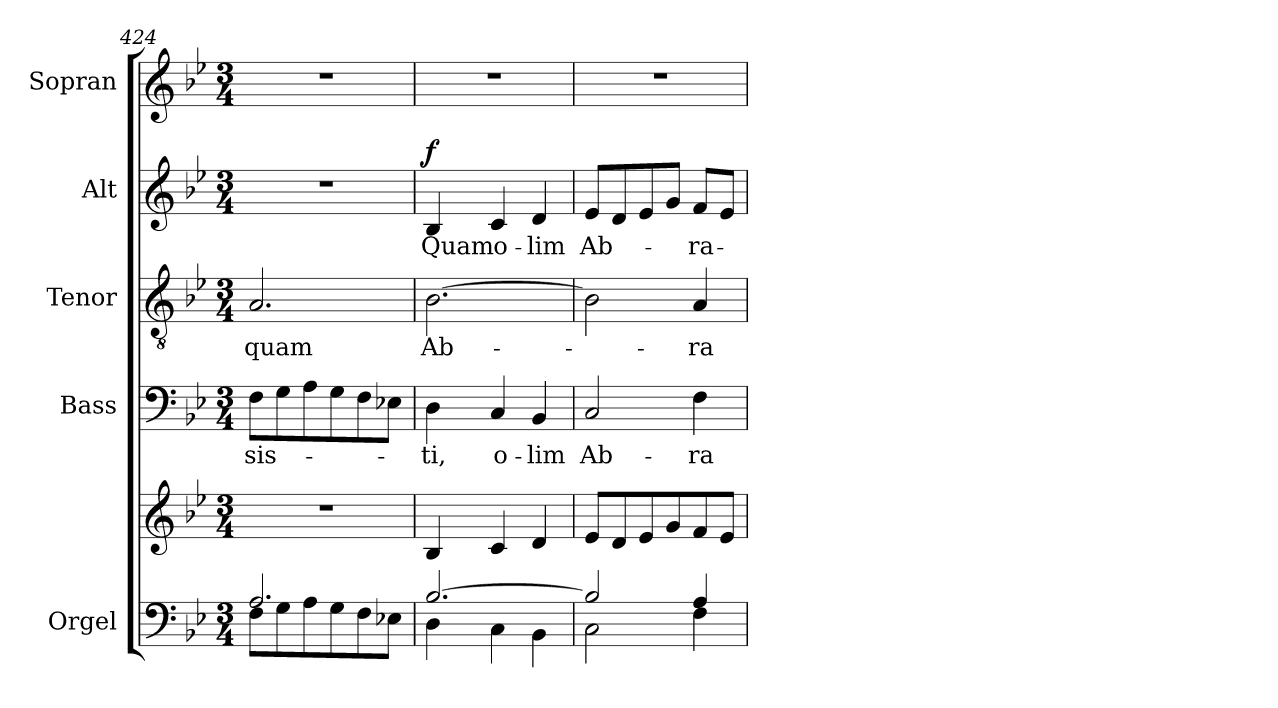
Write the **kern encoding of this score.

**kern	**kern	**kern	**text	**kern	**text	**kern	**text	**dynam	**kern
*part5	*part5	*part4	*part4	*part3	*part3	*part2	*part2	*part2	*part1
*staff6	*staff5	*staff4	*staff4	*staff3	*staff3	*staff2	*staff2	*staff2	*staff1
*I"Orgel	*	*I"Bass	*	*I"Tenor	*	*I"Alt	*	*	*I"Sopran
*I'Org.	*	*I'B.	*	*I'T.	*	*I'A.	*	*	*I'S.
*clefF4	*clefG2	*clefF4	*	*clefGv2	*	*clefG2	*	*	*clefG2
*k[b-e-]	*k[b-e-]	*k[b-e-]	*	*k[b-e-]	*	*k[b-e-]	*	*	*k[b-e-]
*B-:	*B-:	*B-:	*	*B-:	*	*B-:	*	*	*B-:
*M3/4	*M3/4	*M3/4	*	*M3/4	*	*M3/4	*	*	*M3/4
=424	=424	=424	=424	=424	=424	=424	=424	=424	=424
*^	*	*	*	*	*	*	*	*	*
!	!	!	!	!LO:LY:b	!	!LO:LY:b	!	!	!	!
2.A/	8F\L	2.r	8F\L	-sis-	2.A/	quam	2.r	.	.	2.r
.	8G\	.	8G\	.	.	.	.	.	.	.
.	8A\	.	8A\	.	.	.	.	.	.	.
.	8G\	.	8G\	.	.	.	.	.	.	.
.	8F\	.	8F\	.	.	.	.	.	.	.
.	8E-X\J	.	8E-X\J	.	.	.	.	.	.	.
=425	=425	=425	=425	=425	=425	=425	=425	=425	=425	=425
!	!	!	!	!LO:LY:b	!	!LO:LY:b	!	!LO:LY:b	!LO:DY:a	!
[>2.B-/	4D\	4B-/	4D\	-ti,	[2.B-\	Ab-	4B-/	Quam	f	2.r
!	!	!	!	!LO:LY:b	!	!	!	!LO:LY:b	!	!
.	4C\	4c/	4C/	o-	.	.	4c/	o-	.	.
!	!	!	!	!LO:LY:b	!	!	!	!LO:LY:b	!	!
.	4BB-\	4d/	4BB-/	-lim	.	.	4d/	-lim	.	.
=426	=426	=426	=426	=426	=426	=426	=426	=426	=426	=426
!	!	!	!	!LO:LY:b	!	!	!	!LO:LY:b	!	!
2B-/]	2C\	8e-/L	2C/	Ab-	2B-\]	.	8e-/L	Ab-	.	2.r
.	.	8d/	.	.	.	.	8d/	.	.	.
.	.	8e-/	.	.	.	.	8e-/	.	.	.
.	.	8g/	.	.	.	.	8g/J	.	.	.
!	!	!	!	!LO:LY:b	!	!LO:LY:b	!	!LO:LY:b	!	!
4A/	4F\	8f/	4F\	-ra-	4A/	-ra-	8f/L	-ra-	.	.
.	.	8e-/J	.	.	.	.	8e-/J	.	.	.
*v	*v	*	*	*	*	*	*	*	*	*
=	=	=	=	=	=	=	=	=	=
*-	*-	*-	*-	*-	*-	*-	*-	*-	*-
